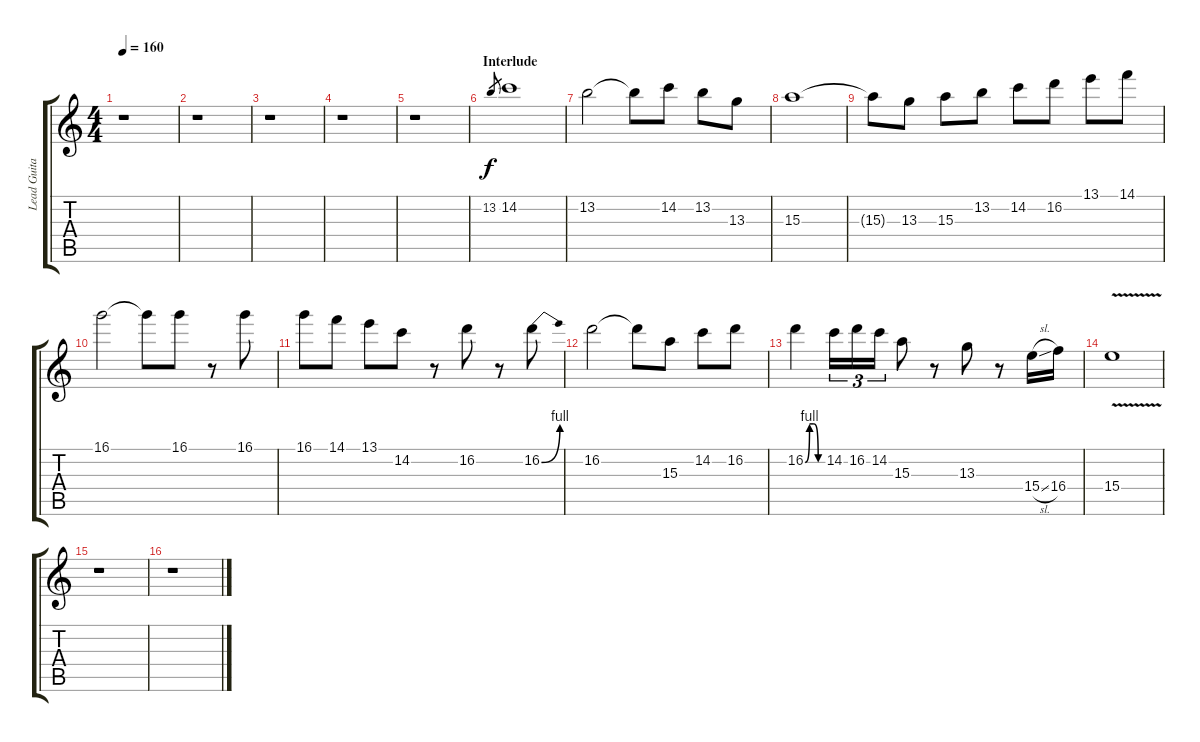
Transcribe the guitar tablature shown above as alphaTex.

\track ("Lead Guitar" "Lead Guita") {instrument distortionguitar}
\staff {score tabs}
\tuning (Eb4 Bb3 Gb3 Db3 Ab2 Eb2) {hide}
\ts (4 4)
\tempo 160
\clef g2
\ks c
r.1{dy f} |
r.1 |
r.1 |
r.1 |
r.1 |
\section ("" "Interlude")
13.2.8{gr} 14.2.1 |
13.2.2 13.2{t}.8 14.2.8 13.2.8 13.3.8 |
15.3.1 |
15.3{t}.8 13.3.8 15.3.8 13.2.8 14.2.8 16.2.8 13.1.8 14.1.8 |
16.1.2 16.1{t}.8 16.1.8 r.8 16.1.8 |
16.1.8 14.1.8 13.1.8 14.2.8 r.8 16.2.8 r.8 16.2{be (bend 0 0 60 4)}.8 |
16.2.2 16.2{t}.8 15.3.8 14.2.8 16.2.8 |
16.2{be (custom 0 0 15 4 30 4 45 0 60 0)}.4 14.2.16{tu (3 2)} 16.2.16{tu (3 2)} 14.2.16{tu (3 2)} 15.3.8 r.8 13.3.8 r.8 15.4{sl}.16 16.4.16 |
15.4{v}.1 |
r.1 |
r.1
